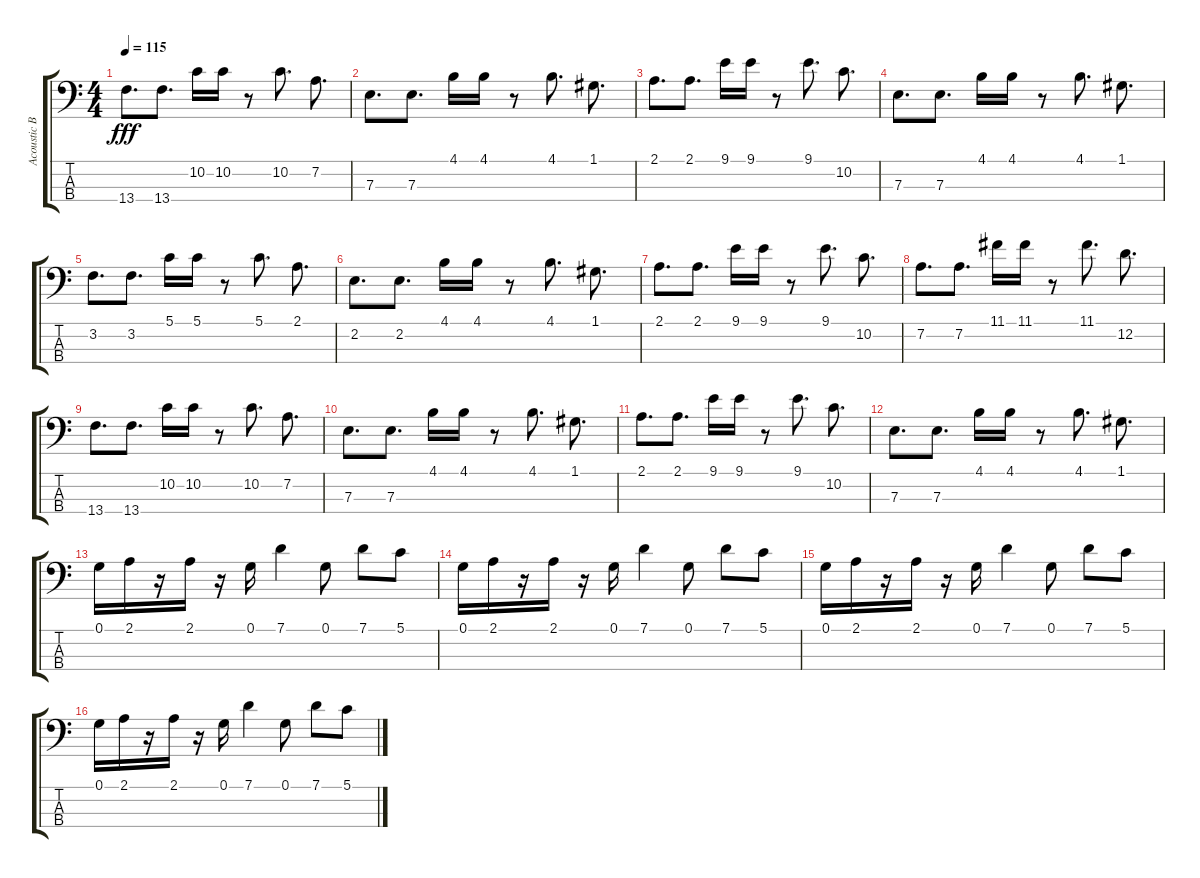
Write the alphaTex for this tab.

\track ("Acoustic Bass" "Acoustic B") {instrument acousticbass}
\staff {score tabs}
\tuning (G2 D2 A1 E1) {hide}
\ts (4 4)
\tempo 115
\clef f4
\ks c
13.4.8{d dy fff} 13.4.8{d} 10.2.16 10.2.16 r.8 10.2.8{d} 7.2.8{d} |
7.3.8{d} 7.3.8{d} 4.1.16 4.1.16 r.8 4.1.8{d} 1.1.8{d} |
2.1.8{d} 2.1.8{d} 9.1.16 9.1.16 r.8 9.1.8{d} 10.2.8{d} |
7.3.8{d} 7.3.8{d} 4.1.16 4.1.16 r.8 4.1.8{d} 1.1.8{d} |
3.2.8{d} 3.2.8{d} 5.1.16 5.1.16 r.8 5.1.8{d} 2.1.8{d} |
2.2.8{d} 2.2.8{d} 4.1.16 4.1.16 r.8 4.1.8{d} 1.1.8{d} |
2.1.8{d} 2.1.8{d} 9.1.16 9.1.16 r.8 9.1.8{d} 10.2.8{d} |
7.2.8{d} 7.2.8{d} 11.1.16 11.1.16 r.8 11.1.8{d} 12.2.8{d} |
13.4.8{d} 13.4.8{d} 10.2.16 10.2.16 r.8 10.2.8{d} 7.2.8{d} |
7.3.8{d} 7.3.8{d} 4.1.16 4.1.16 r.8 4.1.8{d} 1.1.8{d} |
2.1.8{d} 2.1.8{d} 9.1.16 9.1.16 r.8 9.1.8{d} 10.2.8{d} |
7.3.8{d} 7.3.8{d} 4.1.16 4.1.16 r.8 4.1.8{d} 1.1.8{d} |
0.1.16 2.1.16 r.16 2.1.16 r.16 0.1.16 7.1.4 0.1.8 7.1.8 5.1.8 |
0.1.16 2.1.16 r.16 2.1.16 r.16 0.1.16 7.1.4 0.1.8 7.1.8 5.1.8 |
0.1.16 2.1.16 r.16 2.1.16 r.16 0.1.16 7.1.4 0.1.8 7.1.8 5.1.8 |
0.1.16 2.1.16 r.16 2.1.16 r.16 0.1.16 7.1.4 0.1.8 7.1.8 5.1.8
